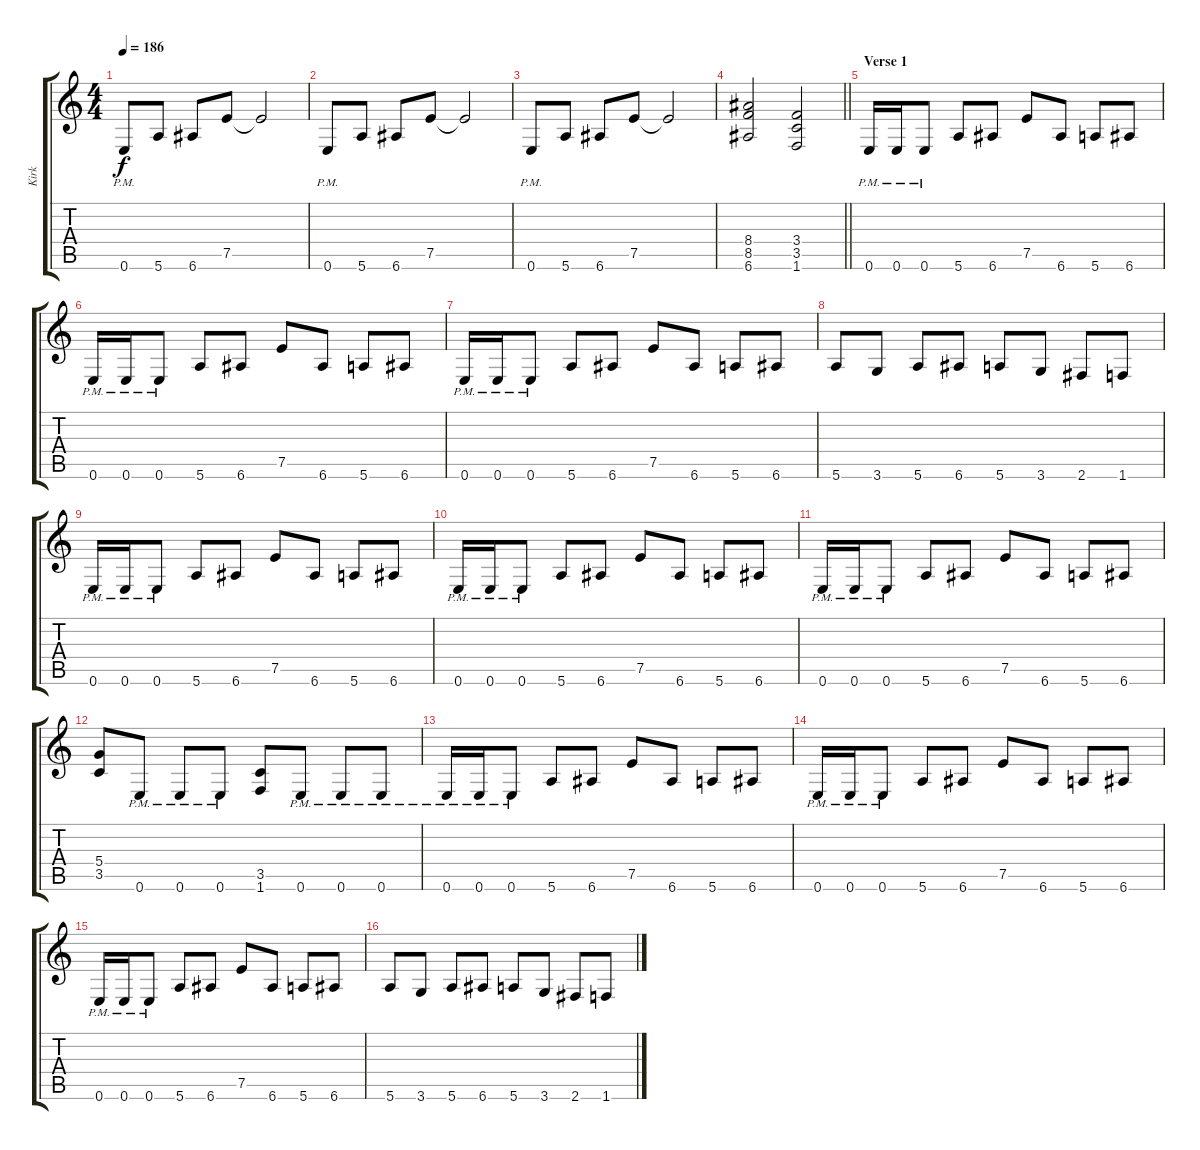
\track ("Kirk" "Kirk") {instrument distortionguitar}
\staff {score tabs}
\tuning (E4 B3 G3 D3 A2 E2) {hide}
\ts (4 4)
\tempo 186
\clef g2
\ks c
0.6{pm}.8{dy f} 5.6.8 6.6.8 7.5.8 7.5{t}.2 |
0.6{pm}.8 5.6.8 6.6.8 7.5.8 7.5{t}.2 |
0.6{pm}.8 5.6.8 6.6.8 7.5.8 7.5{t}.2 |
\barLineRight lightlight
(8.4 8.5 6.6).2 (3.4 3.5 1.6).2 |
\section ("" "Verse 1")
0.6{pm}.16 0.6{pm}.16 0.6{pm}.8 5.6.8 6.6.8 7.5.8 6.6.8 5.6.8 6.6.8 |
0.6{pm}.16 0.6{pm}.16 0.6{pm}.8 5.6.8 6.6.8 7.5.8 6.6.8 5.6.8 6.6.8 |
0.6{pm}.16 0.6{pm}.16 0.6{pm}.8 5.6.8 6.6.8 7.5.8 6.6.8 5.6.8 6.6.8 |
5.6.8 3.6.8 5.6.8 6.6.8 5.6.8 3.6.8 2.6.8 1.6.8 |
0.6{pm}.16 0.6{pm}.16 0.6{pm}.8 5.6.8 6.6.8 7.5.8 6.6.8 5.6.8 6.6.8 |
0.6{pm}.16 0.6{pm}.16 0.6{pm}.8 5.6.8 6.6.8 7.5.8 6.6.8 5.6.8 6.6.8 |
0.6{pm}.16 0.6{pm}.16 0.6{pm}.8 5.6.8 6.6.8 7.5.8 6.6.8 5.6.8 6.6.8 |
(5.4 3.5).8 0.6{pm}.8 0.6{pm}.8 0.6{pm}.8 (3.5 1.6).8 0.6{pm}.8 0.6{pm}.8 0.6{pm}.8 |
0.6{pm}.16 0.6{pm}.16 0.6{pm}.8 5.6.8 6.6.8 7.5.8 6.6.8 5.6.8 6.6.8 |
0.6{pm}.16 0.6{pm}.16 0.6{pm}.8 5.6.8 6.6.8 7.5.8 6.6.8 5.6.8 6.6.8 |
0.6{pm}.16 0.6{pm}.16 0.6{pm}.8 5.6.8 6.6.8 7.5.8 6.6.8 5.6.8 6.6.8 |
5.6.8 3.6.8 5.6.8 6.6.8 5.6.8 3.6.8 2.6.8 1.6.8
